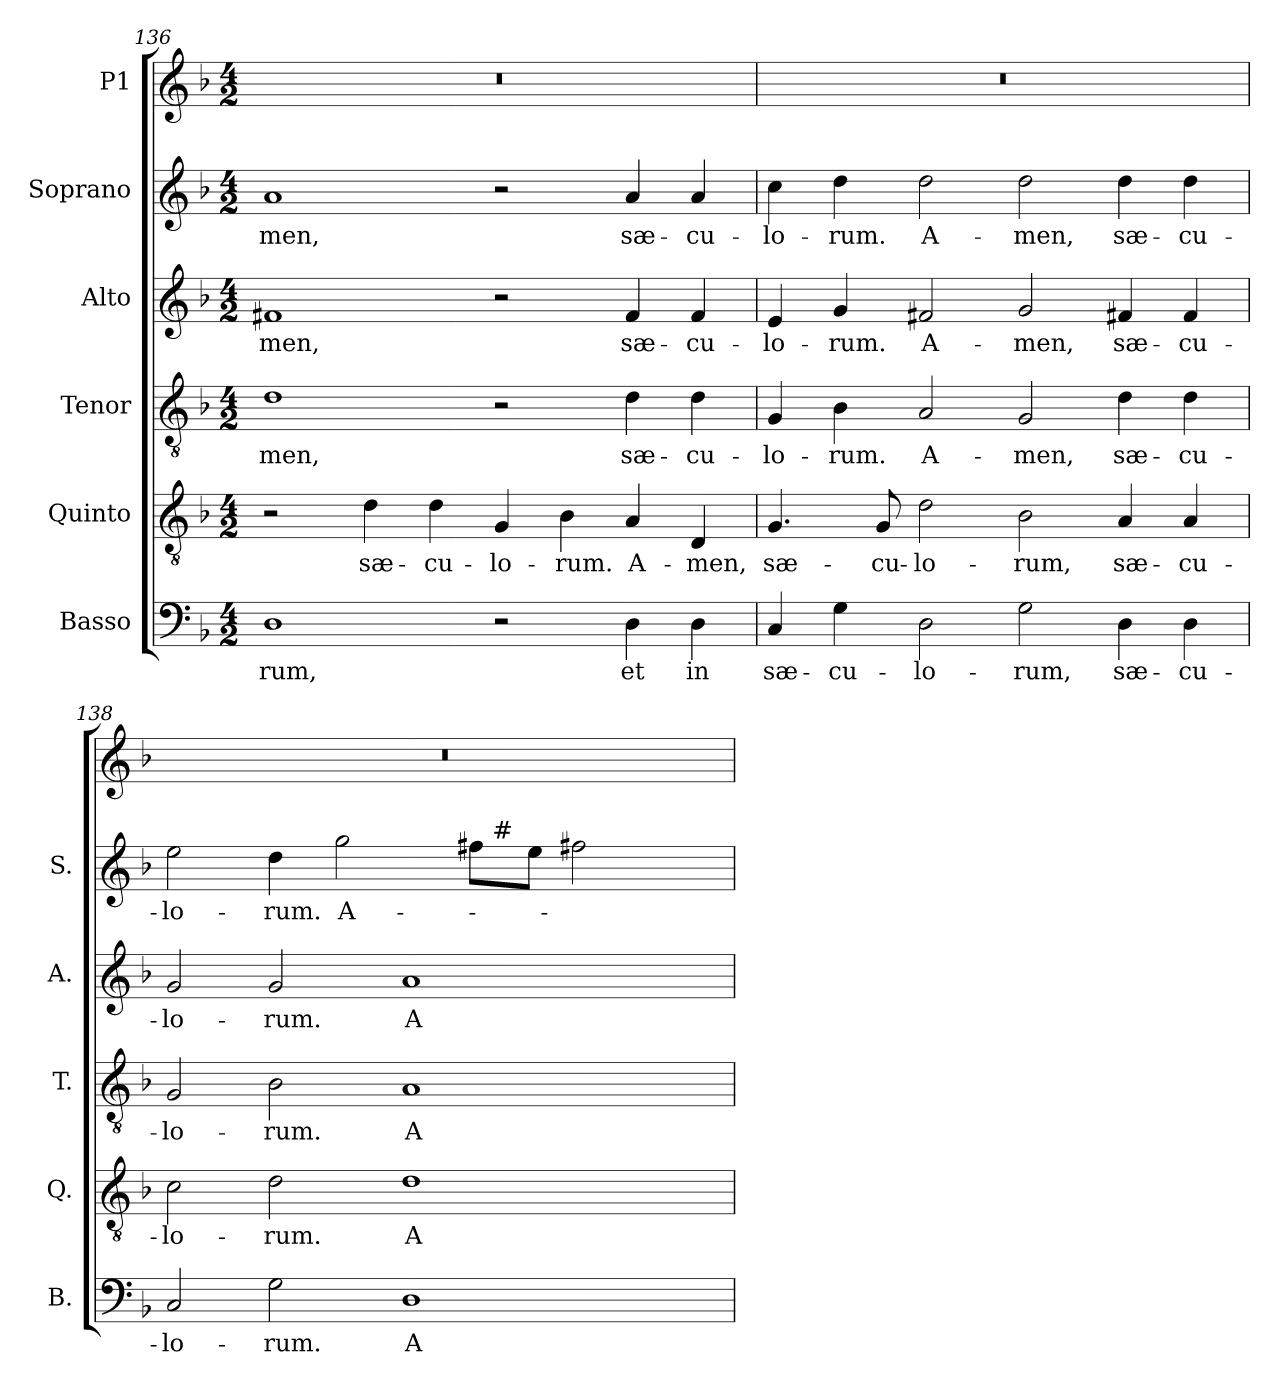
**kern	**text	**kern	**text	**kern	**text	**kern	**text	**kern	**text	**kern
*part6	*part6	*part5	*part5	*part4	*part4	*part3	*part3	*part2	*part2	*part1
*staff6	*staff6	*staff5	*staff5	*staff4	*staff4	*staff3	*staff3	*staff2	*staff2	*staff1
*I"Basso	*	*I"Quinto	*	*I"Tenor	*	*I"Alto	*	*I"Soprano	*	*I"P1
*I'B.	*	*I'Q.	*	*I'T.	*	*I'A.	*	*I'S.	*	*
*clefF4	*	*clefGv2	*	*clefGv2	*	*clefG2	*	*clefG2	*	*clefG2
*	*	*ITrd7c12	*	*ITrd7c12	*	*	*	*	*	*
*k[b-]	*	*k[b-]	*	*k[b-]	*	*k[b-]	*	*k[b-]	*	*k[b-]
*F:	*	*F:	*	*F:	*	*F:	*	*F:	*	*F:
*M4/2	*	*M4/2	*	*M4/2	*	*M4/2	*	*M4/2	*	*M4/2
=136	=136	=136	=136	=136	=136	=136	=136	=136	=136	=136
!	!LO:LY:b:color=#000000	!	!	!	!	!	!	!	!	!
!	!	!	!	!	!LO:LY:b:color=#000000	!	!	!	!	!
!	!	!	!	!	!	!	!LO:LY:b:color=#000000	!	!	!
!	!	!	!	!	!	!	!	!	!LO:LY:b:color=#000000	!LO:N:vis=1
1Di	-rum,	2r	.	1Di	-men,	1f#Xi	-men,	1ai	-men,	0r
!	!	!	!LO:LY:b:color=#000000	!	!	!	!	!	!	!
.	.	4Di\	sæ-	.	.	.	.	.	.	.
!	!	!	!LO:LY:b:color=#000000	!	!	!	!	!	!	!
.	.	4Di\	-cu-	.	.	.	.	.	.	.
!	!	!	!LO:LY:b:color=#000000	!	!	!	!	!	!	!
2r	.	4GGi/	-lo-	2r	.	2r	.	2r	.	.
!	!	!	!LO:LY:b:color=#000000	!	!	!	!	!	!	!
.	.	4BB-i\	-rum.	.	.	.	.	.	.	.
!	!LO:LY:b:color=#000000	!	!	!	!	!	!	!	!	!
!	!	!	!LO:LY:b:color=#000000	!	!	!	!	!	!	!
!	!	!	!	!	!LO:LY:b:color=#000000	!	!	!	!	!
!	!	!	!	!	!	!	!LO:LY:b:color=#000000	!	!	!
!	!	!	!	!	!	!	!	!	!LO:LY:b:color=#000000	!
4Di\	et	4AAi/	A-	4Di\	sæ-	4f#i/	sæ-	4ai/	sæ-	.
!	!LO:LY:b:color=#000000	!	!	!	!	!	!	!	!	!
!	!	!	!LO:LY:b:color=#000000	!	!	!	!	!	!	!
!	!	!	!	!	!LO:LY:b:color=#000000	!	!	!	!	!
!	!	!	!	!	!	!	!LO:LY:b:color=#000000	!	!	!
!	!	!	!	!	!	!	!	!	!LO:LY:b:color=#000000	!
4Di\	in	4DDi/	-men,	4Di\	-cu-	4f#i/	-cu-	4ai/	-cu-	.
=137	=137	=137	=137	=137	=137	=137	=137	=137	=137	=137
!	!LO:LY:b:color=#000000	!	!	!	!	!	!	!	!	!
!	!	!	!LO:LY:b:color=#000000	!	!	!	!	!	!	!
!	!	!	!	!	!LO:LY:b:color=#000000	!	!	!	!	!
!	!	!	!	!	!	!	!LO:LY:b:color=#000000	!	!	!
!	!	!	!	!	!	!	!	!	!LO:LY:b:color=#000000	!LO:N:vis=1
4Ci/	sæ-	4.GGi/	sæ-	4GGi/	-lo-	4ei/	-lo-	4cci\	-lo-	0r
!	!LO:LY:b:color=#000000	!	!	!	!	!	!	!	!	!
!	!	!	!	!	!LO:LY:b:color=#000000	!	!	!	!	!
!	!	!	!	!	!	!	!LO:LY:b:color=#000000	!	!	!
!	!	!	!	!	!	!	!	!	!LO:LY:b:color=#000000	!
4Gi\	-cu-	.	.	4BB-i\	-rum.	4gi/	-rum.	4ddi\	-rum.	.
!	!	!	!LO:LY:b:color=#000000	!	!	!	!	!	!	!
.	.	8GGi/	-cu-	.	.	.	.	.	.	.
!	!LO:LY:b:color=#000000	!	!	!	!	!	!	!	!	!
!	!	!	!LO:LY:b:color=#000000	!	!	!	!	!	!	!
!	!	!	!	!	!LO:LY:b:color=#000000	!	!	!	!	!
!	!	!	!	!	!	!	!LO:LY:b:color=#000000	!	!	!
!	!	!	!	!	!	!	!	!	!LO:LY:b:color=#000000	!
2Di\	-lo-	2Di\	-lo-	2AAi/	A-	2f#Xi/	A-	2ddi\	A-	.
!	!LO:LY:b:color=#000000	!	!	!	!	!	!	!	!	!
!	!	!	!LO:LY:b:color=#000000	!	!	!	!	!	!	!
!	!	!	!	!	!LO:LY:b:color=#000000	!	!	!	!	!
!	!	!	!	!	!	!	!LO:LY:b:color=#000000	!	!	!
!	!	!	!	!	!	!	!	!	!LO:LY:b:color=#000000	!
2Gi\	-rum,	2BB-i\	-rum,	2GGi/	-men,	2gi/	-men,	2ddi\	-men,	.
!	!LO:LY:b:color=#000000	!	!	!	!	!	!	!	!	!
!	!	!	!LO:LY:b:color=#000000	!	!	!	!	!	!	!
!	!	!	!	!	!LO:LY:b:color=#000000	!	!	!	!	!
!	!	!	!	!	!	!	!LO:LY:b:color=#000000	!	!	!
!	!	!	!	!	!	!	!	!	!LO:LY:b:color=#000000	!
4Di\	sæ-	4AAi/	sæ-	4Di\	sæ-	4f#Xi/	sæ-	4ddi\	sæ-	.
!	!LO:LY:b:color=#000000	!	!	!	!	!	!	!	!	!
!	!	!	!LO:LY:b:color=#000000	!	!	!	!	!	!	!
!	!	!	!	!	!LO:LY:b:color=#000000	!	!	!	!	!
!	!	!	!	!	!	!	!LO:LY:b:color=#000000	!	!	!
!	!	!	!	!	!	!	!	!	!LO:LY:b:color=#000000	!
4Di\	-cu-	4AAi/	-cu-	4Di\	-cu-	4f#i/	-cu-	4ddi\	-cu-	.
=138	=138	=138	=138	=138	=138	=138	=138	=138	=138	=138
!	!LO:LY:b:color=#000000	!	!	!	!	!	!	!	!	!
!	!	!	!LO:LY:b:color=#000000	!	!	!	!	!	!	!
!	!	!	!	!	!LO:LY:b:color=#000000	!	!	!	!	!
!	!	!	!	!	!	!	!LO:LY:b:color=#000000	!	!	!
!	!	!	!	!	!	!	!	!	!LO:LY:b:color=#000000	!LO:N:vis=1
*	*	*	*	*	*	*	*	*^	*	*
2Ci/	-lo-	2Ci\	-lo-	2GGi/	-lo-	2gi/	-lo-	2eei\	1ryy	-lo-	0r
!	!LO:LY:b:color=#000000	!	!	!	!	!	!	!	!	!	!
!	!	!	!LO:LY:b:color=#000000	!	!	!	!	!	!	!	!
!	!	!	!	!	!LO:LY:b:color=#000000	!	!	!	!	!	!
!	!	!	!	!	!	!	!LO:LY:b:color=#000000	!	!	!	!
!	!	!	!	!	!	!	!	!	!	!LO:LY:b:color=#000000	!
2Gi\	-rum.	2Di\	-rum.	2BB-i\	-rum.	2gi/	-rum.	4ddi\	.	-rum.	.
!	!	!	!	!	!	!	!	!	!	!LO:LY:b:color=#000000	!
.	.	.	.	.	.	.	.	2ggi\	.	A-	.
!	!LO:LY:b:color=#000000	!	!	!	!	!	!	!	!	!	!
!	!	!	!LO:LY:b:color=#000000	!	!	!	!	!	!	!	!
!	!	!	!	!	!LO:LY:b:color=#000000	!	!	!	!	!	!
!	!	!	!	!	!	!	!LO:LY:b:color=#000000	!	!	!	!
1Di	A-	1Di	A-	1AAi	A-	1ai	A-	.	4ryy	.	.
.	.	.	.	.	.	.	.	8ff#i\L	32ryy	.	.
.	.	.	.	.	.	.	.	.	256ryy	.	.
!	!	!	!	!	!	!	!	!	!LO:TX:a:t=#	!	!
.	.	.	.	.	.	.	.	.	2ryy	.	.
.	.	.	.	.	.	.	.	8eei\J	.	.	.
.	.	.	.	.	.	.	.	2ff#Xi\	.	.	.
.	.	.	.	.	.	.	.	.	8ryy	.	.
.	.	.	.	.	.	.	.	.	16ryy	.	.
.	.	.	.	.	.	.	.	.	64..ryy	.	.
*	*	*	*	*	*	*	*	*v	*v	*	*
=	=	=	=	=	=	=	=	=	=	=
*-	*-	*-	*-	*-	*-	*-	*-	*-	*-	*-
